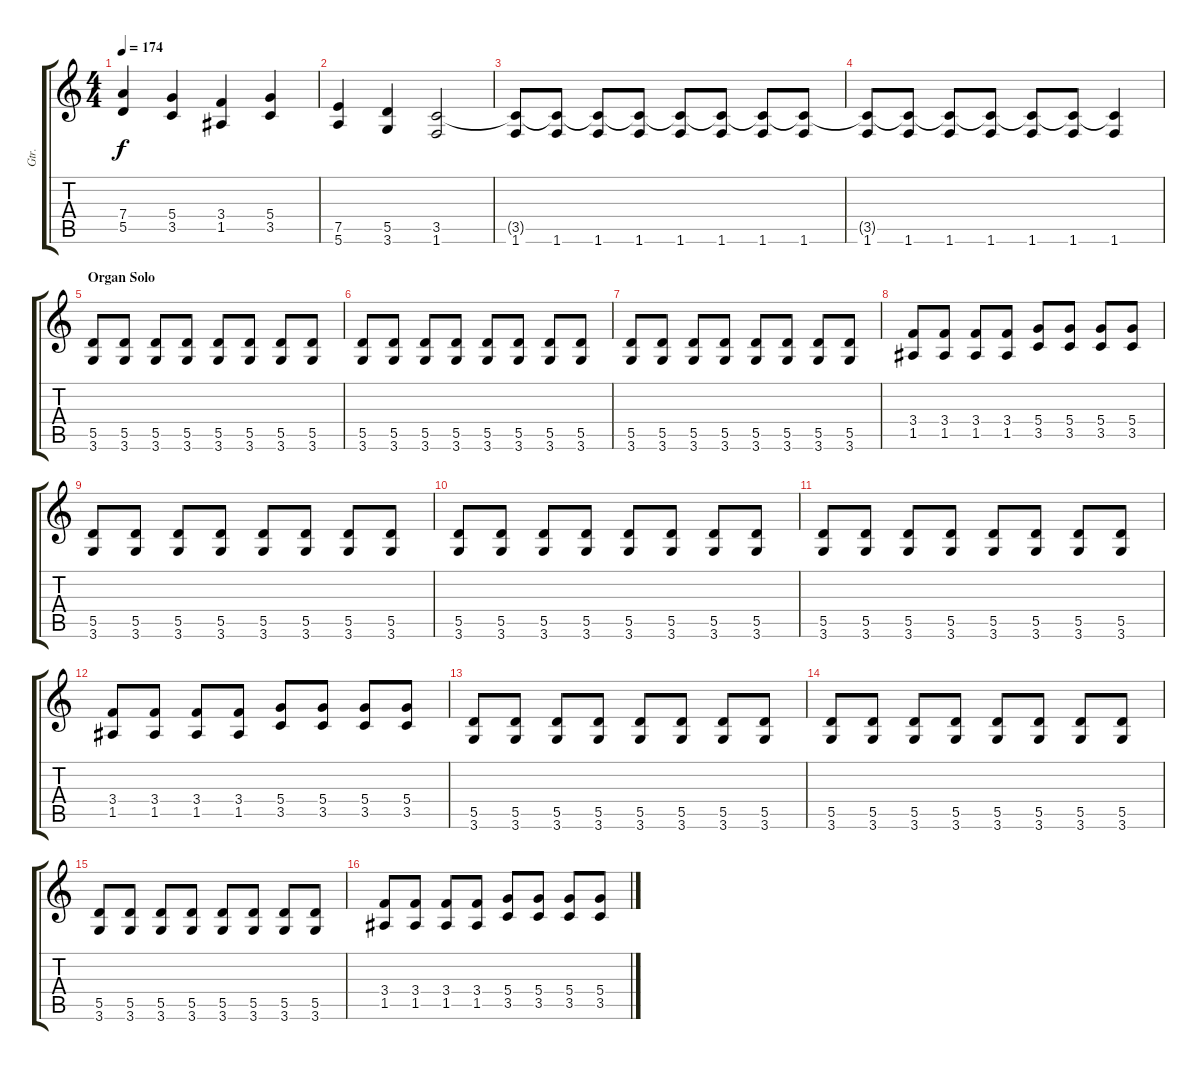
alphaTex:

\track ("Gtr." "Gtr.") {instrument overdrivenguitar}
\staff {score tabs}
\tuning (E4 B3 G3 D3 A2 E2) {hide}
\ts (4 4)
\tempo 174
\clef g2
\ks c
(7.4 5.5).4{dy f} (5.4 3.5).4 (3.4 1.5).4 (5.4 3.5).4 |
(7.5 5.6).4 (5.5 3.6).4 (3.5 1.6).2 |
(3.5{t} 1.6).8 (3.5{t} 1.6).8 (3.5{t} 1.6).8 (3.5{t} 1.6).8 (3.5{t} 1.6).8 (3.5{t} 1.6).8 (3.5{t} 1.6).8 (3.5{t} 1.6).8 |
(3.5{t} 1.6).8 (3.5{t} 1.6).8 (3.5{t} 1.6).8 (3.5{t} 1.6).8 (3.5{t} 1.6).8 (3.5{t} 1.6).8 (3.5{t} 1.6).4 |
\section ("" "Organ Solo")
(5.5 3.6).8 (5.5 3.6).8 (5.5 3.6).8 (5.5 3.6).8 (5.5 3.6).8 (5.5 3.6).8 (5.5 3.6).8 (5.5 3.6).8 |
(5.5 3.6).8 (5.5 3.6).8 (5.5 3.6).8 (5.5 3.6).8 (5.5 3.6).8 (5.5 3.6).8 (5.5 3.6).8 (5.5 3.6).8 |
(5.5 3.6).8 (5.5 3.6).8 (5.5 3.6).8 (5.5 3.6).8 (5.5 3.6).8 (5.5 3.6).8 (5.5 3.6).8 (5.5 3.6).8 |
(3.4 1.5).8 (3.4 1.5).8 (3.4 1.5).8 (3.4 1.5).8 (5.4 3.5).8 (5.4 3.5).8 (5.4 3.5).8 (5.4 3.5).8 |
(5.5 3.6).8 (5.5 3.6).8 (5.5 3.6).8 (5.5 3.6).8 (5.5 3.6).8 (5.5 3.6).8 (5.5 3.6).8 (5.5 3.6).8 |
(5.5 3.6).8 (5.5 3.6).8 (5.5 3.6).8 (5.5 3.6).8 (5.5 3.6).8 (5.5 3.6).8 (5.5 3.6).8 (5.5 3.6).8 |
(5.5 3.6).8 (5.5 3.6).8 (5.5 3.6).8 (5.5 3.6).8 (5.5 3.6).8 (5.5 3.6).8 (5.5 3.6).8 (5.5 3.6).8 |
(3.4 1.5).8 (3.4 1.5).8 (3.4 1.5).8 (3.4 1.5).8 (5.4 3.5).8 (5.4 3.5).8 (5.4 3.5).8 (5.4 3.5).8 |
(5.5 3.6).8 (5.5 3.6).8 (5.5 3.6).8 (5.5 3.6).8 (5.5 3.6).8 (5.5 3.6).8 (5.5 3.6).8 (5.5 3.6).8 |
(5.5 3.6).8 (5.5 3.6).8 (5.5 3.6).8 (5.5 3.6).8 (5.5 3.6).8 (5.5 3.6).8 (5.5 3.6).8 (5.5 3.6).8 |
(5.5 3.6).8 (5.5 3.6).8 (5.5 3.6).8 (5.5 3.6).8 (5.5 3.6).8 (5.5 3.6).8 (5.5 3.6).8 (5.5 3.6).8 |
(3.4 1.5).8 (3.4 1.5).8 (3.4 1.5).8 (3.4 1.5).8 (5.4 3.5).8 (5.4 3.5).8 (5.4 3.5).8 (5.4 3.5).8
